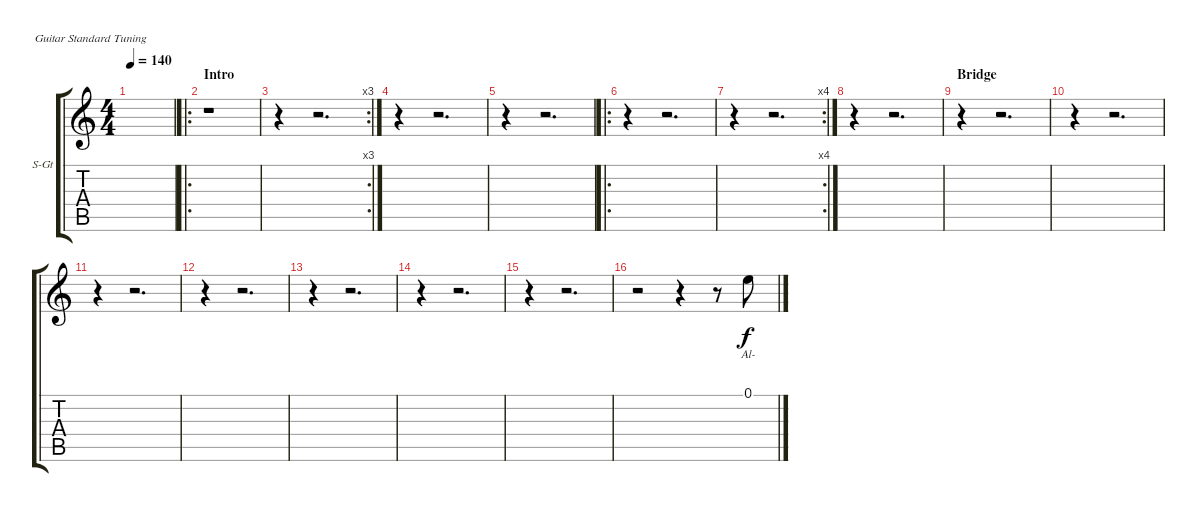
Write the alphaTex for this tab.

\defaultSystemsLayout 4
\bracketExtendMode groupsimilarinstruments
\firstSystemTrackNameOrientation horizontal
\otherSystemsTrackNameOrientation horizontal
\track ("Vocal" "S-Gt") {mute instrument lead6voice}
\staff {score tabs}
\tuning (E4 B3 G3 D3 A2 E2)
\displaytranspose 12
\ts (4 4)
\tempo 140
\clef g2
\ks c
|
\ro
\section ("" "Intro")
\scale
0.485477 r.1 |
\rc 3
\scale
0.257261 r.4 r.2{d} |
\scale
0.333333 r.4 r.2{d} |
\scale
0.333333 r.4 r.2{d} |
\ro
\scale
0.333333 r.4 r.2{d} |
\rc 4
\scale
0.333333 r.4 r.2{d} |
\scale
0.333333 r.4 r.2{d} |
\section ("" "Bridge")
\scale
0.333333 r.4 r.2{d} |
\scale
0.333333 r.4 r.2{d} |
\scale
0.333333 r.4 r.2{d} |
\scale
0.333333 r.4 r.2{d} |
\scale
0.333333 r.4 r.2{d} |
\scale
0.333333 r.4 r.2{d} |
\scale
0.333333 r.4 r.2{d} |
\scale
0.333333 r.2 r.4 r.8 0.1.8{lyrics (0 "Al-") lyrics (1 "") lyrics (2 "") lyrics (3 "") lyrics (4 "")}
